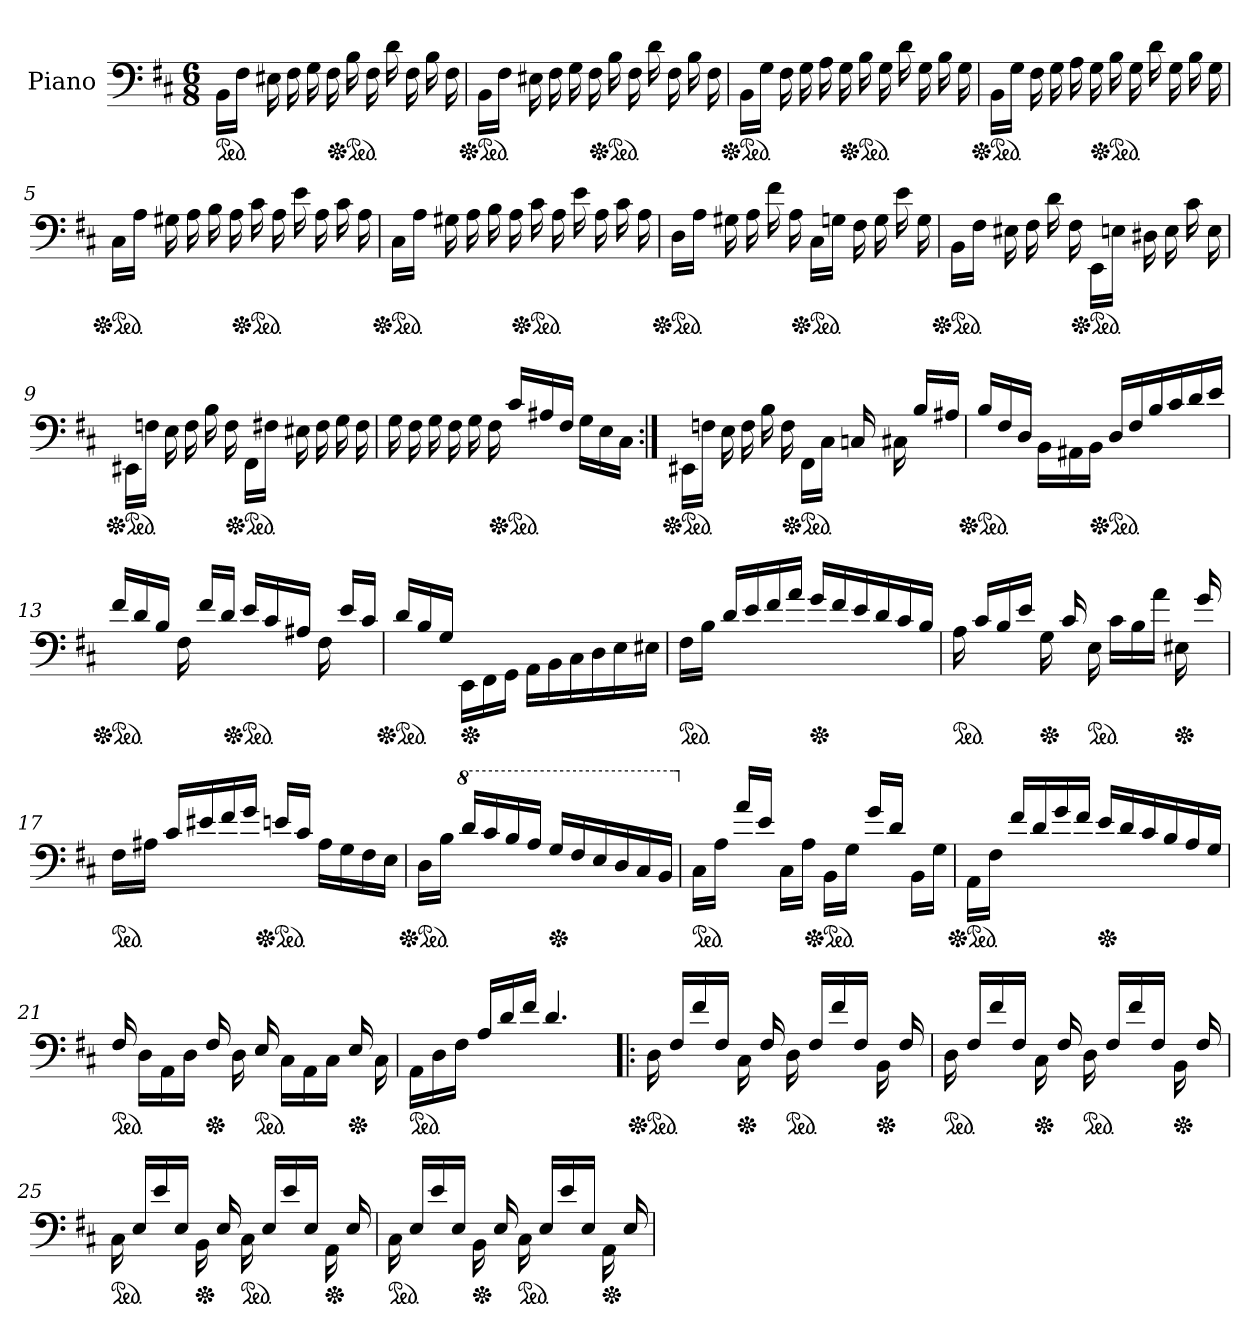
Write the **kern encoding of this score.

**kern
*part1
*staff1
*I"Piano
*I'Pno.
*clefF4
*k[f#c#]
*M6/8
*MM144
*ped
=1
*^
16ryy	16BB<\LL
16ryy	16F#<\JJ
16E#X\	16rcyy
16ryy	16F#\
16G\	16rcyy
16ryy	16F#\
*Xped	*
*ped	*
16B\	16rcyy
16ryy	16F#\
16d\	16rcyy
16ryy	16F#\
16B\	16rcyy
16ryy	16F#\
=2	=2
*Xped	*
*ped	*
16ryy	16BB\LL
16ryy	16F#\JJ
16E#X\	16rcyy
16ryy	16F#\
16G\	16rcyy
16ryy	16F#\
*Xped	*
*ped	*
16B\	16rcyy
16ryy	16F#\
16d\	16rcyy
16ryy	16F#\
16B\	16rcyy
16ryy	16F#\
=3	=3
*Xped	*
*ped	*
16ryy	16BB\LL
16ryy	16G<\JJ
16F#\	16rcyy
16ryy	16G\
16A\	16rcyy
16ryy	16G\
*Xped	*
*ped	*
16B\	16rcyy
16ryy	16G\
16d\	16rcyy
16ryy	16G\
16B\	16rcyy
16ryy	16G\
=4	=4
*Xped	*
*ped	*
16ryy	16BB\LL
16ryy	16G\JJ
16F#\	16rcyy
16ryy	16G\
16A\	16rcyy
16ryy	16G\
*Xped	*
*ped	*
16B\	16rcyy
16ryy	16G\
16d\	16rcyy
16ryy	16G\
16B\	16rcyy
16ryy	16G\
!!LO:LB:g=z	!!
=5	=5
*Xped	*
*ped	*
16ryy	16C#<\LL
16ryy	16A\JJ
16G#X\	16rcyy
16ryy	16A\
16B\	16rcyy
16ryy	16A\
*Xped	*
*ped	*
16c#\	16rcyy
16ryy	16A\
16e\	16rcyy
16ryy	16A\
16c#\	16rcyy
16ryy	16A\
=6	=6
*Xped	*
*ped	*
16ryy	16C#\LL
16ryy	16A\JJ
16G#X\	16rcyy
16ryy	16A\
16B\	16rcyy
16ryy	16A\
*Xped	*
*ped	*
16c#\	16rcyy
16ryy	16A\
16e\	16rcyy
16ryy	16A\
16c#\	16rcyy
16ryy	16A\
=7	=7
*Xped	*
*ped	*
16ryy	16D<\LL
16ryy	16A\JJ
16G#X\	16rcyy
16ryy	16A\
16f#\	16rcyy
16ryy	16A\
*Xped	*
*ped	*
16ryy	16C#\LL
16ryy	16Gn\JJ
16F#\	16rcyy
16ryy	16G\
16e\	16rcyy
16ryy	16G\
=8	=8
*Xped	*
*ped	*
16ryy	16BB\LL
16ryy	16F#\JJ
16E#X\	16rcyy
16ryy	16F#\
16d\	16rcyy
16ryy	16F#\
*Xped	*
*ped	*
16ryy	16EE\LL
16ryy	16En\JJ
16D#X\	16rcyy
16ryy	16E\
16c#\	16rcyy
16ryy	16E\
!!LO:LB:g=z	!!
=9	=9
*Xped	*
*ped	*
16ryy	16EE#X\LL
16ryy	16Fn\JJ
16E\	16rcyy
16ryy	16F\
16B\	16rcyy
16ryy	16F\
*Xped	*
*ped	*
16ryy	16FF#\LL
16ryy	16F#X\JJ
16E#X\	16rcyy
16ryy	16F#\
16G\	16rcyy
16ryy	16F#\
=10	=10
16G\	16rcyy
16ryy	16F#\
16G\	16rcyy
16ryy	16F#\
16G\	16rcyy
16ryy	16F#\
*Xped	*
*ped	*
16c#/LL	4.ryy
16A#X/	.
16F#/JJ	.
16G\LL	.
16E\	.
16C#\JJ	.
=11:|!	=11:|!
*Xped	*
*ped	*
16ryy	16EE#X\LL
16ryy	16Fn\JJ
16E\	16rcyy
16ryy	16F\
16B\	16rcyy
16ryy	16F\
*Xped	*
*ped	*
16ryy	16FF#\LL
16ryy	16C#\JJ
16Cn/	16rcyy
16ryy	16C#X\
16B/LL	8ryy
16A#X/JJ	.
*v	*v
!!LO:LB:g=z
=12
*Xped
*ped
16B/LL
16F#/
16D/JJ
16BB<\LL
16AA#X\
16BB\JJ
*Xped
*ped
16D/LL
16F#/
16B/
16c#/
16d/
16e/JJ
=13
*Xped
*ped
16f#/LL
16d/
16B/JJ
16F#<\
16f#/LL
16d/JJ
*Xped
*ped
16e/LL
16c#/
16A#X/JJ
16F#\
16e/LL
16c#/JJ
=14
*Xped
*ped
16d/LL
16B/
16G/JJ
*Xped
16EE<\LL
16FF#\
16GG\JJ
16AA\LL
16BB<\
16C#\
16D\
16E\
16E#X<\JJ
!!LO:LB:g=z
=15
*ped
16F#\LL
16B\JJ
16d/LL
16e/
16f#/
16a/JJ
*Xped
16g/LL
16f#/
16e/
16d/
16c#/
16B/JJ
=16
*ped
16A<\
16c#/LL
16B/
16e/JJ
*Xped
16G\
16c#/
*ped
16E<\
16c#\LL
16B\
16a\JJ
*Xped
16E#X\
16g/
=17
*ped
16F#\LL
16A#X\JJ
16c#/LL
16e#X/
16f#/
16g/JJ
*Xped
*ped
16en/LL
16c#/JJ
16A#<\LL
16G\
16F#\
16E\JJ
!!LO:LB:g=z
=18
*Xped
*ped
16D\LL
16B\JJ
*8va
16dd/LL
16cc#/
16b/
16a/JJ
*Xped
16g/LL
16f#/
16e/
16d/
16c#/
16B/JJ
=19
*X8va
*ped
16C#\LL
16A\JJ
16a/LL
16e/JJ
16C#\LL
16A\JJ
*Xped
*ped
16BB\LL
16G\JJ
16g/LL
16d/JJ
16BB\LL
16G\JJ
=20
*Xped
*ped
16AA\LL
16F#<\JJ
16f#/LL
16d/
16g/
16f#/JJ
*Xped
16e/LL
16d/
16c#/
16B/
16A/
16G/JJ
=21
*ped
16F#/
16D<\LL
16AA\
16D\JJ
*Xped
16F#/
16D\
*ped
16E/
16C#\LL
16AA\
16C#\JJ
*Xped
16E/
16C#\
!!LO:LB:g=z
=22
*ped
16AA\LL
16D\
16F#\JJ
16A/LL
16d/
16f#/JJ
4.d/
=23!|:
*Xped
*ped
16D<\
16F#/LL
16f#/
16F#/JJ
*Xped
16C#\
16F#/
*ped
16D\
16F#/LL
16f#/
16F#/JJ
*Xped
16BB\
16F#/
=24
*ped
16D\
16F#/LL
16f#/
16F#/JJ
*Xped
16C#\
16F#/
*ped
16D\
16F#/LL
16f#/
16F#/JJ
*Xped
16BB\
16F#/
=25
*ped
16C#<\
16E/LL
16e/
16E/JJ
*Xped
16BB\
16E/
*ped
16C#\
16E/LL
16e/
16E/JJ
*Xped
16AA\
16E/
!!LO:LB:g=z
=26
*ped
16C#\
16E/LL
16e/
16E/JJ
*Xped
16BB\
16E/
*ped
16C#\
16E/LL
16e/
16E/JJ
*Xped
16AA\
16E/
=
*-
